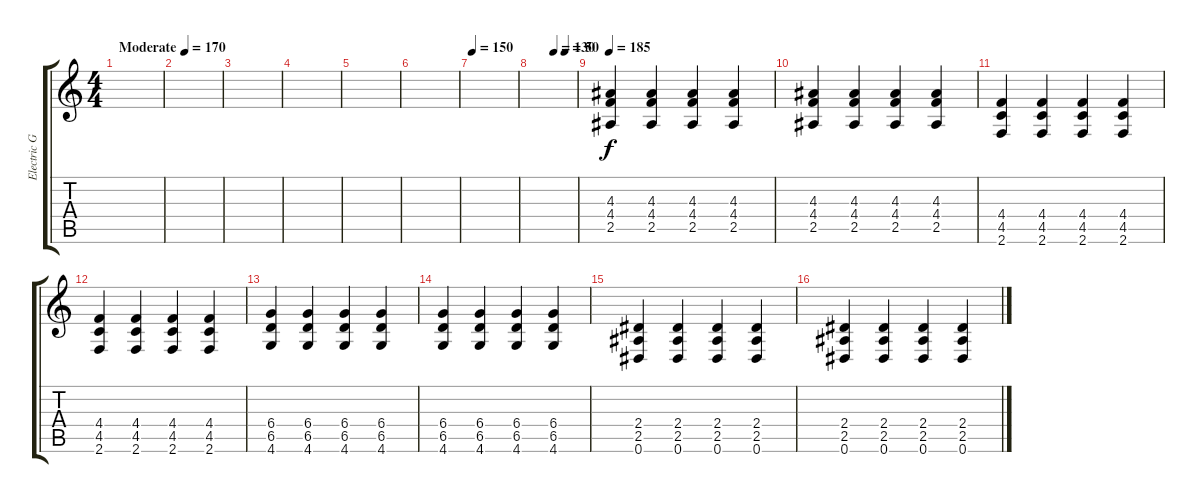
\track ("Electric Guitar" "Electric G") {instrument distortionguitar}
\staff {score tabs}
\tuning (Eb4 Bb3 Gb3 Db3 Ab2 Eb2) {hide}
\ts (4 4)
\tempo (170 "Moderate")
\clef g2
\ks c
|
|
|
|
|
|
\tempo 150
|
\tempo (130 0.5)
\tempo (50 0.75)
|
\tempo 185
(4.3 4.4 2.5).4 (4.3 4.4 2.5).4 (4.3 4.4 2.5).4 (4.3 4.4 2.5).4 |
(4.3 4.4 2.5).4 (4.3 4.4 2.5).4 (4.3 4.4 2.5).4 (4.3 4.4 2.5).4 |
(4.4 4.5 2.6).4 (4.4 4.5 2.6).4 (4.4 4.5 2.6).4 (4.4 4.5 2.6).4 |
(4.4 4.5 2.6).4 (4.4 4.5 2.6).4 (4.4 4.5 2.6).4 (4.4 4.5 2.6).4 |
(6.4 6.5 4.6).4 (6.4 6.5 4.6).4 (6.4 6.5 4.6).4 (6.4 6.5 4.6).4 |
(6.4 6.5 4.6).4 (6.4 6.5 4.6).4 (6.4 6.5 4.6).4 (6.4 6.5 4.6).4 |
(2.4 2.5 0.6).4 (2.4 2.5 0.6).4 (2.4 2.5 0.6).4 (2.4 2.5 0.6).4 |
(2.4 2.5 0.6).4 (2.4 2.5 0.6).4 (2.4 2.5 0.6).4 (2.4 2.5 0.6).4
